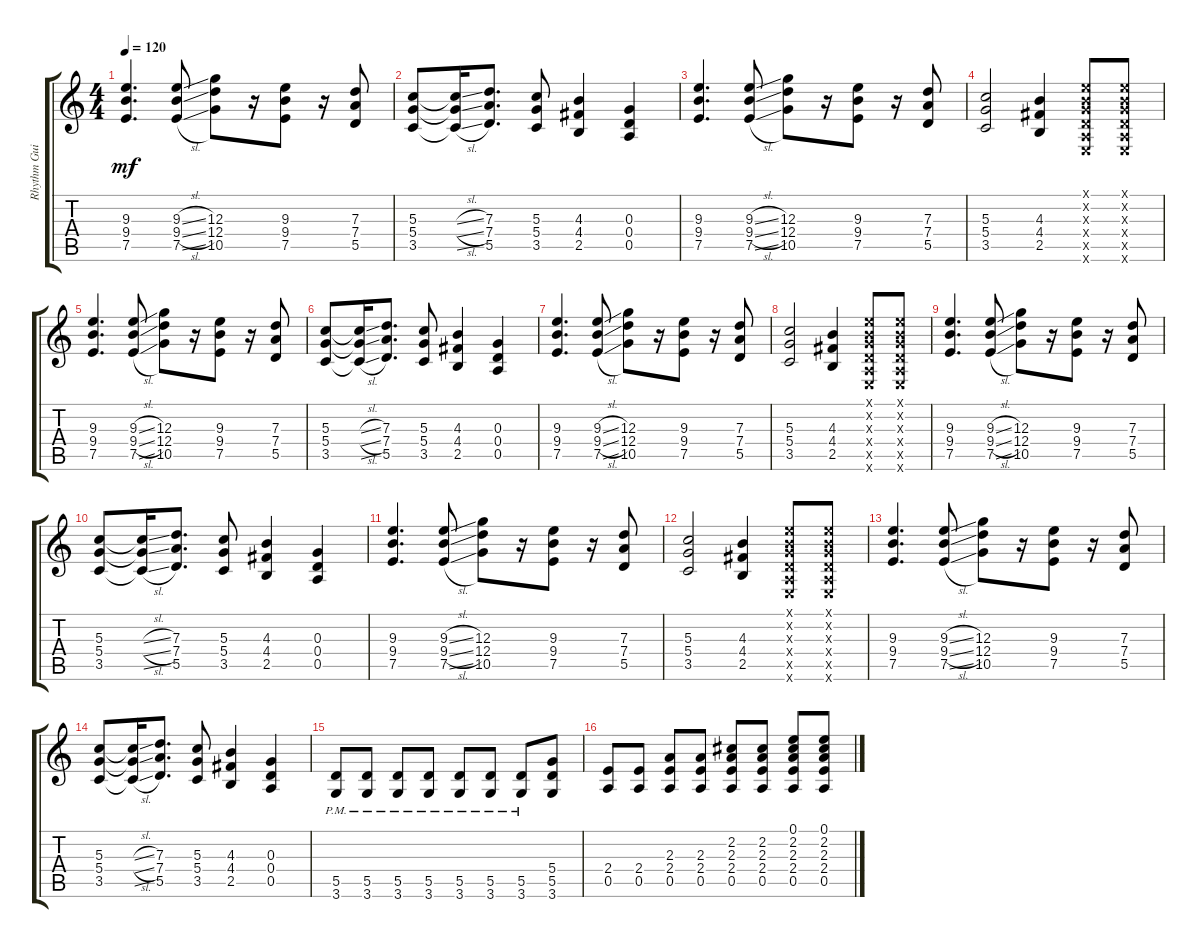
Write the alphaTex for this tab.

\track ("Rhythm Guitar" "Rhythm Gui") {instrument overdrivenguitar}
\staff {score tabs}
\tuning (E4 B3 G3 D3 A2 E2) {hide}
\ts (4 4)
\tempo 120
\clef g2
\ks c
(9.3 9.4 7.5).4{d dy mf} (9.3{sl} 9.4{sl} 7.5{sl}).8 (12.3 12.4 10.5).8 r.16 (9.3 9.4 7.5).8 r.16 (7.3 7.4 5.5).8 |
(5.3 5.4 3.5).8 (5.3{sl t} 5.4{sl t} 3.5{sl t}).16 (7.3 7.4 5.5).8{d} (5.3 5.4 3.5).8 (4.3 4.4 2.5).4 (0.3 0.4 0.5).4 |
(9.3 9.4 7.5).4{d} (9.3{sl} 9.4{sl} 7.5{sl}).8 (12.3 12.4 10.5).8 r.16 (9.3 9.4 7.5).8 r.16 (7.3 7.4 5.5).8 |
(5.3 5.4 3.5).2 (4.3 4.4 2.5).4 (0.1{x} 0.2{x} 0.3{x} 0.4{x} 0.5{x} 0.6{x}).8 (0.1{x} 0.2{x} 0.3{x} 0.4{x} 0.5{x} 0.6{x}).8 |
(9.3 9.4 7.5).4{d} (9.3{sl} 9.4{sl} 7.5{sl}).8 (12.3 12.4 10.5).8 r.16 (9.3 9.4 7.5).8 r.16 (7.3 7.4 5.5).8 |
(5.3 5.4 3.5).8 (5.3{sl t} 5.4{sl t} 3.5{sl t}).16 (7.3 7.4 5.5).8{d} (5.3 5.4 3.5).8 (4.3 4.4 2.5).4 (0.3 0.4 0.5).4 |
(9.3 9.4 7.5).4{d} (9.3{sl} 9.4{sl} 7.5{sl}).8 (12.3 12.4 10.5).8 r.16 (9.3 9.4 7.5).8 r.16 (7.3 7.4 5.5).8 |
(5.3 5.4 3.5).2 (4.3 4.4 2.5).4 (0.1{x} 0.2{x} 0.3{x} 0.4{x} 0.5{x} 0.6{x}).8 (0.1{x} 0.2{x} 0.3{x} 0.4{x} 0.5{x} 0.6{x}).8 |
(9.3 9.4 7.5).4{d} (9.3{sl} 9.4{sl} 7.5{sl}).8 (12.3 12.4 10.5).8 r.16 (9.3 9.4 7.5).8 r.16 (7.3 7.4 5.5).8 |
(5.3 5.4 3.5).8 (5.3{sl t} 5.4{sl t} 3.5{sl t}).16 (7.3 7.4 5.5).8{d} (5.3 5.4 3.5).8 (4.3 4.4 2.5).4 (0.3 0.4 0.5).4 |
(9.3 9.4 7.5).4{d} (9.3{sl} 9.4{sl} 7.5{sl}).8 (12.3 12.4 10.5).8 r.16 (9.3 9.4 7.5).8 r.16 (7.3 7.4 5.5).8 |
(5.3 5.4 3.5).2 (4.3 4.4 2.5).4 (0.1{x} 0.2{x} 0.3{x} 0.4{x} 0.5{x} 0.6{x}).8 (0.1{x} 0.2{x} 0.3{x} 0.4{x} 0.5{x} 0.6{x}).8 |
(9.3 9.4 7.5).4{d} (9.3{sl} 9.4{sl} 7.5{sl}).8 (12.3 12.4 10.5).8 r.16 (9.3 9.4 7.5).8 r.16 (7.3 7.4 5.5).8 |
(5.3 5.4 3.5).8 (5.3{sl t} 5.4{sl t} 3.5{sl t}).16 (7.3 7.4 5.5).8{d} (5.3 5.4 3.5).8 (4.3 4.4 2.5).4 (0.3 0.4 0.5).4 |
(5.5{pm} 3.6{pm}).8 (5.5{pm} 3.6{pm}).8 (5.5{pm} 3.6{pm}).8 (5.5{pm} 3.6{pm}).8 (5.5{pm} 3.6{pm}).8 (5.5{pm} 3.6{pm}).8 (5.5{pm} 3.6{pm}).8 (5.4 5.5 3.6).8 |
(2.4 0.5).8 (2.4 0.5).8 (2.3 2.4 0.5).8 (2.3 2.4 0.5).8 (2.2 2.3 2.4 0.5).8 (2.2 2.3 2.4 0.5).8 (0.1 2.2 2.3 2.4 0.5).8 (0.1 2.2 2.3 2.4 0.5).8
